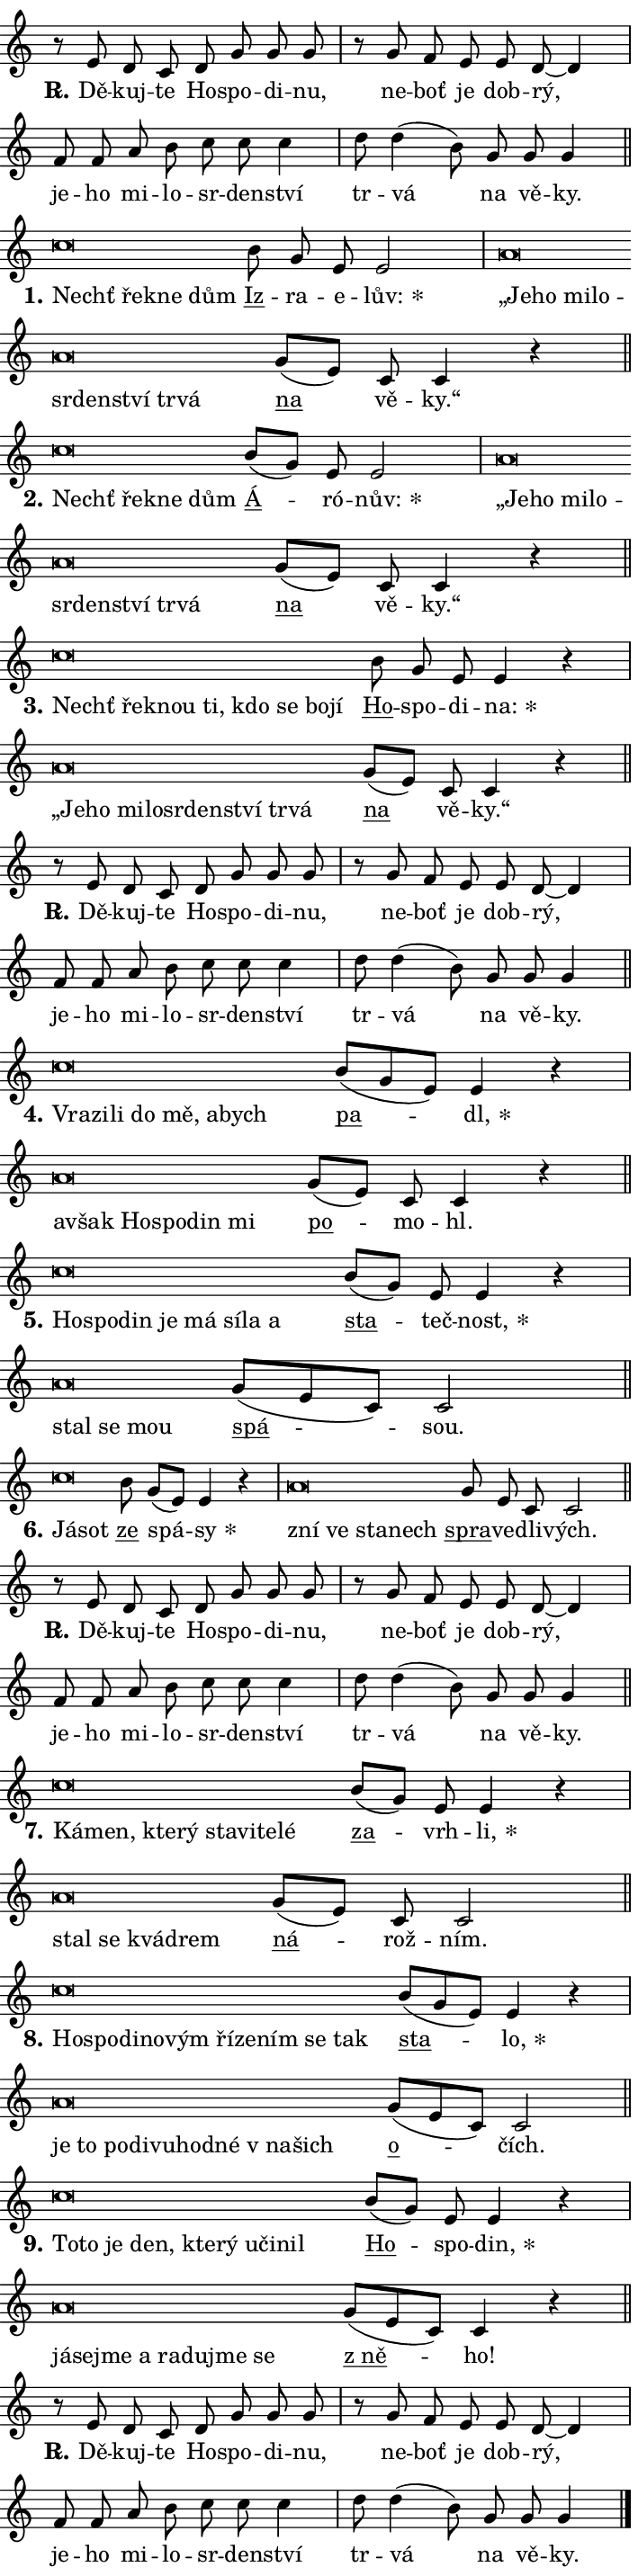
\version "2.24.0"
\header { tagline = "" }
\paper {
  indent = 0\cm
  top-margin = 0\cm
  right-margin = 0.13\cm % to fit lyric hyphens
  bottom-margin = 0\cm
  left-margin = 0\cm
  paper-width = 12\cm
  page-breaking = #ly:one-page-breaking
  system-system-spacing.basic-distance = #11
  score-system-spacing.basic-distance = #11
  ragged-last = ##f
}


%% Author: Thomas Morley
%% https://lists.gnu.org/archive/html/lilypond-user/2020-05/msg00002.html
#(define (line-position grob)
"Returns position of @var[grob} in current system:
   @code{'start}, if at first time-step
   @code{'end}, if at last time-step
   @code{'middle} otherwise
"
  (let* ((col (ly:item-get-column grob))
         (ln (ly:grob-object col 'left-neighbor))
         (rn (ly:grob-object col 'right-neighbor))
         (col-to-check-left (if (ly:grob? ln) ln col))
         (col-to-check-right (if (ly:grob? rn) rn col))
         (break-dir-left
           (and
             (ly:grob-property col-to-check-left 'non-musical #f)
             (ly:item-break-dir col-to-check-left)))
         (break-dir-right
           (and
             (ly:grob-property col-to-check-right 'non-musical #f)
             (ly:item-break-dir col-to-check-right))))
        (cond ((eqv? 1 break-dir-left) 'start)
              ((eqv? -1 break-dir-right) 'end)
              (else 'middle))))

#(define (tranparent-at-line-position vctor)
  (lambda (grob)
  "Relying on @code{line-position} select the relevant enry from @var{vctor}.
Used to determine transparency,"
    (case (line-position grob)
      ((end) (not (vector-ref vctor 0)))
      ((middle) (not (vector-ref vctor 1)))
      ((start) (not (vector-ref vctor 2))))))

noteHeadBreakVisibility =
#(define-music-function (break-visibility)(vector?)
"Makes @code{NoteHead}s transparent relying on @var{break-visibility}"
#{
  \override NoteHead.transparent =
    #(tranparent-at-line-position break-visibility)
#})

#(define delete-ledgers-for-transparent-note-heads
  (lambda (grob)
    "Reads whether a @code{NoteHead} is transparent.
If so this @code{NoteHead} is removed from @code{'note-heads} from
@var{grob}, which is supposed to be @code{LedgerLineSpanner}.
As a result ledgers are not printed for this @code{NoteHead}"
    (let* ((nhds-array (ly:grob-object grob 'note-heads))
           (nhds-list
             (if (ly:grob-array? nhds-array)
                 (ly:grob-array->list nhds-array)
                 '()))
           ;; Relies on the transparent-property being done before
           ;; Staff.LedgerLineSpanner.after-line-breaking is executed.
           ;; This is fragile ...
           (to-keep
             (remove
               (lambda (nhd)
                 (ly:grob-property nhd 'transparent #f))
               nhds-list)))
      ;; TODO find a better method to iterate over grob-arrays, similiar
      ;; to filter/remove etc for lists
      ;; For now rebuilt from scratch
      (set! (ly:grob-object grob 'note-heads)  '())
      (for-each
        (lambda (nhd)
          (ly:pointer-group-interface::add-grob grob 'note-heads nhd))
        to-keep))))

squashNotes = {
  \override NoteHead.X-extent = #'(-0.2 . 0.2)
  \override NoteHead.Y-extent = #'(-0.75 . 0)
  \override NoteHead.stencil =
    #(lambda (grob)
       (let ((pos (ly:grob-property grob 'staff-position)))
         (begin
           (if (< pos -7) (display "ERROR: Lower brevis then expected\n") (display ""))
           (if (<= pos -6) ly:text-interface::print ly:note-head::print))))
}
unSquashNotes = {
  \revert NoteHead.X-extent
  \revert NoteHead.Y-extent
  \revert NoteHead.stencil
}

hideNotes = \noteHeadBreakVisibility #begin-of-line-visible
unHideNotes = \noteHeadBreakVisibility #all-visible

% work-around for resetting accidentals
% https://lilypond.org/doc/v2.23/Documentation/notation/displaying-rhythms#unmetered-music
cadenzaMeasure = {
  \cadenzaOff
  \partial 1024 s1024
  \cadenzaOn
}

#(define-markup-command (accent layout props text) (markup?)
  "Underline accented syllable"
  (interpret-markup layout props
    #{\markup \override #'(offset . 4.3) \underline { #text }#}))

responsum = \markup \concat {
  "R" \hspace #-1.05 \path #0.1 #'((moveto 0 0.07) (lineto 0.9 0.8)) \hspace #0.05 "."
}

spaceSize = #0.6828661417322834 % exact space size for TeX Gyre Schola

\layout {
  \context {
    \Staff
    \remove "Time_signature_engraver"
    \override LedgerLineSpanner.after-line-breaking = #delete-ledgers-for-transparent-note-heads
  }
  \context {
    \Lyrics {
      \override LyricSpace.minimum-distance = \spaceSize
      \override LyricText.font-name = #"TeX Gyre Schola"
      \override LyricText.font-size = 1
      \override StanzaNumber.font-name = #"TeX Gyre Schola Bold"
      \override StanzaNumber.font-size = 1
    }
  }
  \context {
    \Score 
    \override NoteHead.text =
      #(lambda (grob) 
        (let ((pos (ly:grob-property grob 'staff-position)))
          #{\markup {
            \combine
              \halign #-0.55 \raise #(if (= pos -6) 0 0.5) \override #'(thickness . 2) \draw-line #'(3.2 . 0)
              \musicglyph "noteheads.sM1"
          }#}))
  }
}

% magnetic-lyrics.ily
%
%   written by
%     Jean Abou Samra <jean@abou-samra.fr>
%     Werner Lemberg <wl@gnu.org>
%
%   adapted by
%     Jiri Hon <jiri.hon@gmail.com>
%
% Version 2022-Apr-15

% https://www.mail-archive.com/lilypond-user@gnu.org/msg149350.html

#(define (Left_hyphen_pointer_engraver context)
   "Collect syllable-hyphen-syllable occurrences in lyrics and store
them in properties.  This engraver only looks to the left.  For
example, if the lyrics input is @code{foo -- bar}, it does the
following.

@itemize @bullet
@item
Set the @code{text} property of the @code{LyricHyphen} grob between
@q{foo} and @q{bar} to @code{foo}.

@item
Set the @code{left-hyphen} property of the @code{LyricText} grob with
text @q{foo} to the @code{LyricHyphen} grob between @q{foo} and
@q{bar}.
@end itemize

Use this auxiliary engraver in combination with the
@code{lyric-@/text::@/apply-@/magnetic-@/offset!} hook."
   (let ((hyphen #f)
         (text #f))
     (make-engraver
      (acknowledgers
       ((lyric-syllable-interface engraver grob source-engraver)
        (set! text grob)))
      (end-acknowledgers
       ((lyric-hyphen-interface engraver grob source-engraver)
        ;(when (not (grob::has-interface grob 'lyric-space-interface))
          (set! hyphen grob)));)
      ((stop-translation-timestep engraver)
       (when (and text hyphen)
         (ly:grob-set-object! text 'left-hyphen hyphen))
       (set! text #f)
       (set! hyphen #f)))))

#(define (lyric-text::apply-magnetic-offset! grob)
   "If the space between two syllables is less than the value in
property @code{LyricText@/.details@/.squash-threshold}, move the right
syllable to the left so that it gets concatenated with the left
syllable.

Use this function as a hook for
@code{LyricText@/.after-@/line-@/breaking} if the
@code{Left_@/hyphen_@/pointer_@/engraver} is active."
   (let ((hyphen (ly:grob-object grob 'left-hyphen #f)))
     (when hyphen
       (let ((left-text (ly:spanner-bound hyphen LEFT)))
         (when (grob::has-interface left-text 'lyric-syllable-interface)
           (let* ((common (ly:grob-common-refpoint grob left-text X))
                  (this-x-ext (ly:grob-extent grob common X))
                  (left-x-ext
                   (begin
                     ;; Trigger magnetism for left-text.
                     (ly:grob-property left-text 'after-line-breaking)
                     (ly:grob-extent left-text common X)))
                  ;; `delta` is the gap width between two syllables.
                  (delta (- (interval-start this-x-ext)
                            (interval-end left-x-ext)))
                  (details (ly:grob-property grob 'details))
                  (threshold (assoc-get 'squash-threshold details 0.2)))
             (when (< delta threshold)
               (let* (;; We have to manipulate the input text so that
                      ;; ligatures crossing syllable boundaries are not
                      ;; disabled.  For languages based on the Latin
                      ;; script this is essentially a beautification.
                      ;; However, for non-Western scripts it can be a
                      ;; necessity.
                      (lt (ly:grob-property left-text 'text))
                      (rt (ly:grob-property grob 'text))
                      (is-space (grob::has-interface hyphen 'lyric-space-interface))
                      (space (if is-space " " ""))
                      (extra-delta (if is-space spaceSize 0))
                      ;; Append new syllable.
                      (ltrt-space (if (and (string? lt) (string? rt))
                                (string-append lt space rt)
                                (make-concat-markup (list lt space rt))))
                      ;; Right-align `ltrt` to the right side.
                      (ltrt-space-markup (grob-interpret-markup
                               grob
                               (make-translate-markup
                                (cons (interval-length this-x-ext) 0)
                                (make-right-align-markup ltrt-space)))))
                 (begin
                   ;; Don't print `left-text`.
                   (ly:grob-set-property! left-text 'stencil #f)
                   ;; Set text and stencil (which holds all collected
                   ;; syllables so far) and shift it to the left.
                   (ly:grob-set-property! grob 'text ltrt-space)
                   (ly:grob-set-property! grob 'stencil ltrt-space-markup)
                   (ly:grob-translate-axis! grob (- (- delta extra-delta)) X))))))))))


#(define (lyric-hyphen::displace-bounds-first grob)
   ;; Make very sure this callback isn't triggered too early.
   (let ((left (ly:spanner-bound grob LEFT))
         (right (ly:spanner-bound grob RIGHT)))
     (ly:grob-property left 'after-line-breaking)
     (ly:grob-property right 'after-line-breaking)
     (ly:lyric-hyphen::print grob)))

squashThreshold = #0.4

\layout {
  \context {
    \Lyrics
    \consists #Left_hyphen_pointer_engraver
    \override LyricText.after-line-breaking =
      #lyric-text::apply-magnetic-offset!
    \override LyricHyphen.stencil = #lyric-hyphen::displace-bounds-first
    \override LyricText.details.squash-threshold = \squashThreshold
    \override LyricHyphen.minimum-distance = 0
    \override LyricHyphen.minimum-length = \squashThreshold
  }
}

squashText = \override LyricText.details.squash-threshold = 9999
unSquashText = \override LyricText.details.squash-threshold = \squashThreshold

leftText = \override LyricText.self-alignment-X = #LEFT
unLeftText = \revert LyricText.self-alignment-X

starOffset = #(lambda (grob) 
                (let ((x_offset (ly:self-alignment-interface::aligned-on-x-parent grob)))
                  (if (= x_offset 0) 0 (+ x_offset 1.2))))

star = #(define-music-function (syllable)(string?)
"Append star separator at the end of a syllable"
#{
  \once \override LyricText.X-offset = #starOffset
  \lyricmode { \markup {
    #syllable
    \override #'((font-name . "TeX Gyre Schola Bold")) \hspace #0.2 \lower #0.65 \larger "*"
  } }
#})

starAccent = #(define-music-function (syllable)(string?)
"Append star separator at the end of a syllable and make accent"
#{
  \once \override LyricText.X-offset = #starOffset
  \lyricmode { \markup {
    \accent #syllable
    \override #'((font-name . "TeX Gyre Schola Bold")) \hspace #0.2 \lower #0.65 \larger "*"
  } }
#})

breath = #(define-music-function (syllable)(string?)
"Append breathing indicator at the end of a syllable"
#{
  \lyricmode { \markup { #syllable "+" } }
#})

optionalBreath = #(define-music-function (syllable)(string?)
"Append optional breathing indicator at the end of a syllable"
#{
  \lyricmode { \markup { #syllable "(+)" } }
#})


\score {
    <<
        \new Voice = "melody" { \cadenzaOn \key c \major \relative { r8 e' d c d g g g \cadenzaMeasure \bar "|" r g f e e d~ d4 \cadenzaMeasure \bar "|" f8 f a b c c c4 \cadenzaMeasure \bar "|" d8 d4( b8)] g g g4 \cadenzaMeasure \bar "||" \break } }
        \new Lyrics \lyricsto "melody" { \lyricmode { \set stanza = \responsum
Dě -- kuj -- te Ho -- spo -- di -- nu, ne -- boť je dob -- rý, je -- ho mi -- lo -- sr -- den -- ství tr -- vá na vě -- ky. } }
    >>
    \layout {}
}

\score {
    <<
        \new Voice = "melody" { \cadenzaOn \key c \major \relative { \squashNotes c''\breve*1/16 \hideNotes \breve*1/16 \bar "" \breve*1/16 \breve*1/16 \bar "" \unHideNotes \unSquashNotes \bar "" b8 g e e2 \cadenzaMeasure \bar "|" \squashNotes a\breve*1/16 \hideNotes \breve*1/16 \bar "" \breve*1/16 \bar "" \breve*1/16 \bar "" \breve*1/16 \bar "" \breve*1/16 \bar "" \breve*1/16 \bar "" \breve*1/16 \breve*1/16 \bar "" \unHideNotes \unSquashNotes \bar "" g8[( e)] c c4 r \cadenzaMeasure \bar "||" \break } }
        \new Lyrics \lyricsto "melody" { \lyricmode { \set stanza = "1."
\leftText Nechť \squashText řek -- ne dům \unLeftText \unSquashText \markup \accent Iz -- ra -- e -- \star lův: \leftText „Je -- \squashText ho mi -- lo -- sr -- den -- ství tr -- vá \unLeftText \unSquashText \markup \accent na vě -- ky.“ } }
    >>
    \layout {}
}

\score {
    <<
        \new Voice = "melody" { \cadenzaOn \key c \major \relative { \squashNotes c''\breve*1/16 \hideNotes \breve*1/16 \bar "" \breve*1/16 \breve*1/16 \bar "" \unHideNotes \unSquashNotes \bar "" b8[( g)] e e2 \cadenzaMeasure \bar "|" \squashNotes a\breve*1/16 \hideNotes \breve*1/16 \bar "" \breve*1/16 \bar "" \breve*1/16 \bar "" \breve*1/16 \bar "" \breve*1/16 \bar "" \breve*1/16 \bar "" \breve*1/16 \breve*1/16 \bar "" \unHideNotes \unSquashNotes \bar "" g8[( e)] c c4 r \cadenzaMeasure \bar "||" \break } }
        \new Lyrics \lyricsto "melody" { \lyricmode { \set stanza = "2."
\leftText Nechť \squashText řek -- ne dům \unLeftText \unSquashText \markup \accent Á -- ró -- \star nův: \leftText „Je -- \squashText ho mi -- lo -- sr -- den -- ství tr -- vá \unLeftText \unSquashText \markup \accent na vě -- ky.“ } }
    >>
    \layout {}
}

\score {
    <<
        \new Voice = "melody" { \cadenzaOn \key c \major \relative { \squashNotes c''\breve*1/16 \hideNotes \breve*1/16 \bar "" \breve*1/16 \bar "" \breve*1/16 \bar "" \breve*1/16 \bar "" \breve*1/16 \bar "" \breve*1/16 \breve*1/16 \bar "" \unHideNotes \unSquashNotes \bar "" b8 g e e4 r \cadenzaMeasure \bar "|" \squashNotes a\breve*1/16 \hideNotes \breve*1/16 \bar "" \breve*1/16 \bar "" \breve*1/16 \bar "" \breve*1/16 \bar "" \breve*1/16 \bar "" \breve*1/16 \bar "" \breve*1/16 \breve*1/16 \bar "" \unHideNotes \unSquashNotes \bar "" g8[( e)] c c4 r \cadenzaMeasure \bar "||" \break } }
        \new Lyrics \lyricsto "melody" { \lyricmode { \set stanza = "3."
\leftText Nechť \squashText řek -- nou ti, kdo se bo -- jí \unLeftText \unSquashText \markup \accent Ho -- spo -- di -- \star na: \leftText „Je -- \squashText ho mi -- lo -- sr -- den -- ství tr -- vá \unLeftText \unSquashText \markup \accent na vě -- ky.“ } }
    >>
    \layout {}
}

\score {
    <<
        \new Voice = "melody" { \cadenzaOn \key c \major \relative { r8 e' d c d g g g \cadenzaMeasure \bar "|" r g f e e d~ d4 \cadenzaMeasure \bar "|" f8 f a b c c c4 \cadenzaMeasure \bar "|" d8 d4( b8)] g g g4 \cadenzaMeasure \bar "||" \break } }
        \new Lyrics \lyricsto "melody" { \lyricmode { \set stanza = \responsum
Dě -- kuj -- te Ho -- spo -- di -- nu, ne -- boť je dob -- rý, je -- ho mi -- lo -- sr -- den -- ství tr -- vá na vě -- ky. } }
    >>
    \layout {}
}

\score {
    <<
        \new Voice = "melody" { \cadenzaOn \key c \major \relative { \squashNotes c''\breve*1/16 \hideNotes \breve*1/16 \bar "" \breve*1/16 \bar "" \breve*1/16 \bar "" \breve*1/16 \bar "" \breve*1/16 \breve*1/16 \bar "" \unHideNotes \unSquashNotes \bar "" b8[( g e)] e4 r \cadenzaMeasure \bar "|" \squashNotes a\breve*1/16 \hideNotes \breve*1/16 \bar "" \breve*1/16 \bar "" \breve*1/16 \bar "" \breve*1/16 \breve*1/16 \bar "" \unHideNotes \unSquashNotes \bar "" g8[( e)] c c4 r \cadenzaMeasure \bar "||" \break } }
        \new Lyrics \lyricsto "melody" { \lyricmode { \set stanza = "4."
\leftText Vra -- \squashText zi -- li do mě, a -- bych \unLeftText \unSquashText \markup \accent pa -- \star dl, \leftText a -- \squashText však Ho -- spo -- din mi \unLeftText \unSquashText \markup \accent po -- mo -- hl. } }
    >>
    \layout {}
}

\score {
    <<
        \new Voice = "melody" { \cadenzaOn \key c \major \relative { \squashNotes c''\breve*1/16 \hideNotes \breve*1/16 \bar "" \breve*1/16 \bar "" \breve*1/16 \bar "" \breve*1/16 \bar "" \breve*1/16 \bar "" \breve*1/16 \breve*1/16 \bar "" \unHideNotes \unSquashNotes \bar "" b8[( g)] e e4 r \cadenzaMeasure \bar "|" \squashNotes a\breve*1/16 \hideNotes \breve*1/16 \breve*1/16 \bar "" \unHideNotes \unSquashNotes \bar "" g8[( e c)] c2 \cadenzaMeasure \bar "||" \break } }
        \new Lyrics \lyricsto "melody" { \lyricmode { \set stanza = "5."
\leftText Ho -- \squashText spo -- din je má sí -- la a \unLeftText \unSquashText \markup \accent sta -- teč -- \star nost, \leftText stal \squashText se mou \unLeftText \unSquashText \markup \accent spá -- sou. } }
    >>
    \layout {}
}

\score {
    <<
        \new Voice = "melody" { \cadenzaOn \key c \major \relative { \squashNotes c''\breve*1/16 \hideNotes \breve*1/16 \bar "" \unHideNotes \unSquashNotes \bar "" b8 g[( e)] e4 r \cadenzaMeasure \bar "|" \squashNotes a\breve*1/16 \hideNotes \breve*1/16 \bar "" \breve*1/16 \breve*1/16 \bar "" \unHideNotes \unSquashNotes \bar "" g8 e c c2 \cadenzaMeasure \bar "||" \break } }
        \new Lyrics \lyricsto "melody" { \lyricmode { \set stanza = "6."
\leftText Já -- \squashText sot \unLeftText \unSquashText \markup \accent ze spá -- \star sy \leftText zní \squashText ve sta -- nech \unLeftText \unSquashText \markup \accent spra -- ve -- dli -- vých. } }
    >>
    \layout {}
}

\score {
    <<
        \new Voice = "melody" { \cadenzaOn \key c \major \relative { r8 e' d c d g g g \cadenzaMeasure \bar "|" r g f e e d~ d4 \cadenzaMeasure \bar "|" f8 f a b c c c4 \cadenzaMeasure \bar "|" d8 d4( b8)] g g g4 \cadenzaMeasure \bar "||" \break } }
        \new Lyrics \lyricsto "melody" { \lyricmode { \set stanza = \responsum
Dě -- kuj -- te Ho -- spo -- di -- nu, ne -- boť je dob -- rý, je -- ho mi -- lo -- sr -- den -- ství tr -- vá na vě -- ky. } }
    >>
    \layout {}
}

\score {
    <<
        \new Voice = "melody" { \cadenzaOn \key c \major \relative { \squashNotes c''\breve*1/16 \hideNotes \breve*1/16 \bar "" \breve*1/16 \bar "" \breve*1/16 \bar "" \breve*1/16 \bar "" \breve*1/16 \bar "" \breve*1/16 \breve*1/16 \bar "" \unHideNotes \unSquashNotes \bar "" b8[( g)] e e4 r \cadenzaMeasure \bar "|" \squashNotes a\breve*1/16 \hideNotes \breve*1/16 \bar "" \breve*1/16 \breve*1/16 \bar "" \unHideNotes \unSquashNotes \bar "" g8[( e)] c c2 \cadenzaMeasure \bar "||" \break } }
        \new Lyrics \lyricsto "melody" { \lyricmode { \set stanza = "7."
\leftText Ká -- \squashText men, kte -- rý sta -- vi -- te -- lé \unLeftText \unSquashText \markup \accent za -- vrh -- \star li, \leftText stal \squashText se kvá -- drem \unLeftText \unSquashText \markup \accent ná -- rož -- ním. } }
    >>
    \layout {}
}

\score {
    <<
        \new Voice = "melody" { \cadenzaOn \key c \major \relative { \squashNotes c''\breve*1/16 \hideNotes \breve*1/16 \bar "" \breve*1/16 \bar "" \breve*1/16 \bar "" \breve*1/16 \bar "" \breve*1/16 \bar "" \breve*1/16 \bar "" \breve*1/16 \bar "" \breve*1/16 \breve*1/16 \bar "" \unHideNotes \unSquashNotes \bar "" b8[( g e)] e4 r \cadenzaMeasure \bar "|" \squashNotes a\breve*1/16 \hideNotes \breve*1/16 \bar "" \breve*1/16 \bar "" \breve*1/16 \bar "" \breve*1/16 \bar "" \breve*1/16 \bar "" \breve*1/16 \bar "" \breve*1/16 \breve*1/16 \bar "" \unHideNotes \unSquashNotes \bar "" g8[( e c)] c2 \cadenzaMeasure \bar "||" \break } }
        \new Lyrics \lyricsto "melody" { \lyricmode { \set stanza = "8."
\leftText Ho -- \squashText spo -- di -- no -- vým ří -- ze -- ním se tak \unLeftText \unSquashText \markup \accent sta -- \star lo, \leftText je \squashText to po -- di -- vu -- hod -- né "v na" -- šich \unLeftText \unSquashText \markup \accent o -- čích. } }
    >>
    \layout {}
}

\score {
    <<
        \new Voice = "melody" { \cadenzaOn \key c \major \relative { \squashNotes c''\breve*1/16 \hideNotes \breve*1/16 \bar "" \breve*1/16 \bar "" \breve*1/16 \bar "" \breve*1/16 \bar "" \breve*1/16 \bar "" \breve*1/16 \bar "" \breve*1/16 \breve*1/16 \bar "" \unHideNotes \unSquashNotes \bar "" b8[( g)] e e4 r \cadenzaMeasure \bar "|" \squashNotes a\breve*1/16 \hideNotes \breve*1/16 \bar "" \breve*1/16 \bar "" \breve*1/16 \bar "" \breve*1/16 \bar "" \breve*1/16 \bar "" \breve*1/16 \breve*1/16 \bar "" \unHideNotes \unSquashNotes \bar "" g8[( e c)] c4 r \cadenzaMeasure \bar "||" \break } }
        \new Lyrics \lyricsto "melody" { \lyricmode { \set stanza = "9."
\leftText To -- \squashText to je den, kte -- rý u -- či -- nil \unLeftText \unSquashText \markup \accent Ho -- spo -- \star din, \leftText já -- \squashText sej -- me a ra -- du -- jme se \unLeftText \unSquashText \markup \accent "z ně" -- ho! } }
    >>
    \layout {}
}

\score {
    <<
        \new Voice = "melody" { \cadenzaOn \key c \major \relative { r8 e' d c d g g g \cadenzaMeasure \bar "|" r g f e e d~ d4 \cadenzaMeasure \bar "|" f8 f a b c c c4 \cadenzaMeasure \bar "|" d8 d4( b8)] g g g4 \cadenzaMeasure \bar "||" \break } \bar "|." }
        \new Lyrics \lyricsto "melody" { \lyricmode { \set stanza = \responsum
Dě -- kuj -- te Ho -- spo -- di -- nu, ne -- boť je dob -- rý, je -- ho mi -- lo -- sr -- den -- ství tr -- vá na vě -- ky. } }
    >>
    \layout {}
}
